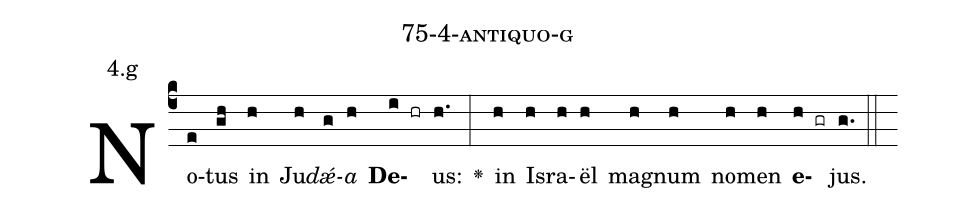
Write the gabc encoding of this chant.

name: 75-4-antiquo-g;
annotation: 4.g;
%%
(c4)No(e)tus(gh) in(h) Ju(h)<i>dǽ</i>(g)<i>a</i>(h) <b>De</b>(i hr)us:(h.) <v>\greheightstar</v>(:) in(h) Is(h)ra(h)ël(h) ma(h)gnum(h) no(h)men(h) <b>e</b>(h gr)jus.(g.) (::)


%E(h) u(h) o(h) u(h) a(h) e.(g.) (::)
